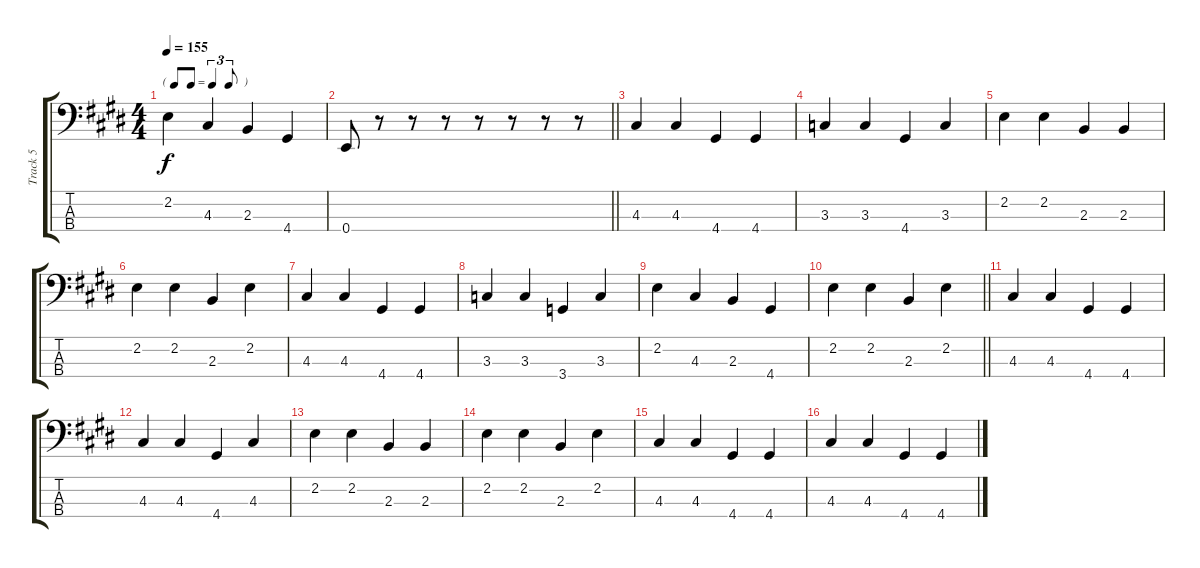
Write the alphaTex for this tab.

\track ("Track 5" "Track 5") {instrument electricbassfinger}
\staff {score tabs}
\tuning (G2 D2 A1 E1) {hide}
\ts (4 4)
\tf triplet8th
\tempo 155
\clef f4
\ks e
2.2.4{dy f} 4.3.4 2.3.4 4.4.4 |
\barLineRight lightlight
0.4.8 r.8 r.8 r.8 r.8 r.8 r.8 r.8 |
4.3.4 4.3.4 4.4.4 4.4.4 |
3.3.4 3.3.4 4.4.4 3.3.4 |
2.2.4 2.2.4 2.3.4 2.3.4 |
2.2.4 2.2.4 2.3.4 2.2.4 |
4.3.4 4.3.4 4.4.4 4.4.4 |
3.3.4 3.3.4 3.4.4 3.3.4 |
2.2.4 4.3.4 2.3.4 4.4.4 |
\barLineRight lightlight
2.2.4 2.2.4 2.3.4 2.2.4 |
4.3.4 4.3.4 4.4.4 4.4.4 |
4.3.4 4.3.4 4.4.4 4.3.4 |
2.2.4 2.2.4 2.3.4 2.3.4 |
2.2.4 2.2.4 2.3.4 2.2.4 |
4.3.4 4.3.4 4.4.4 4.4.4 |
4.3.4 4.3.4 4.4.4 4.4.4
